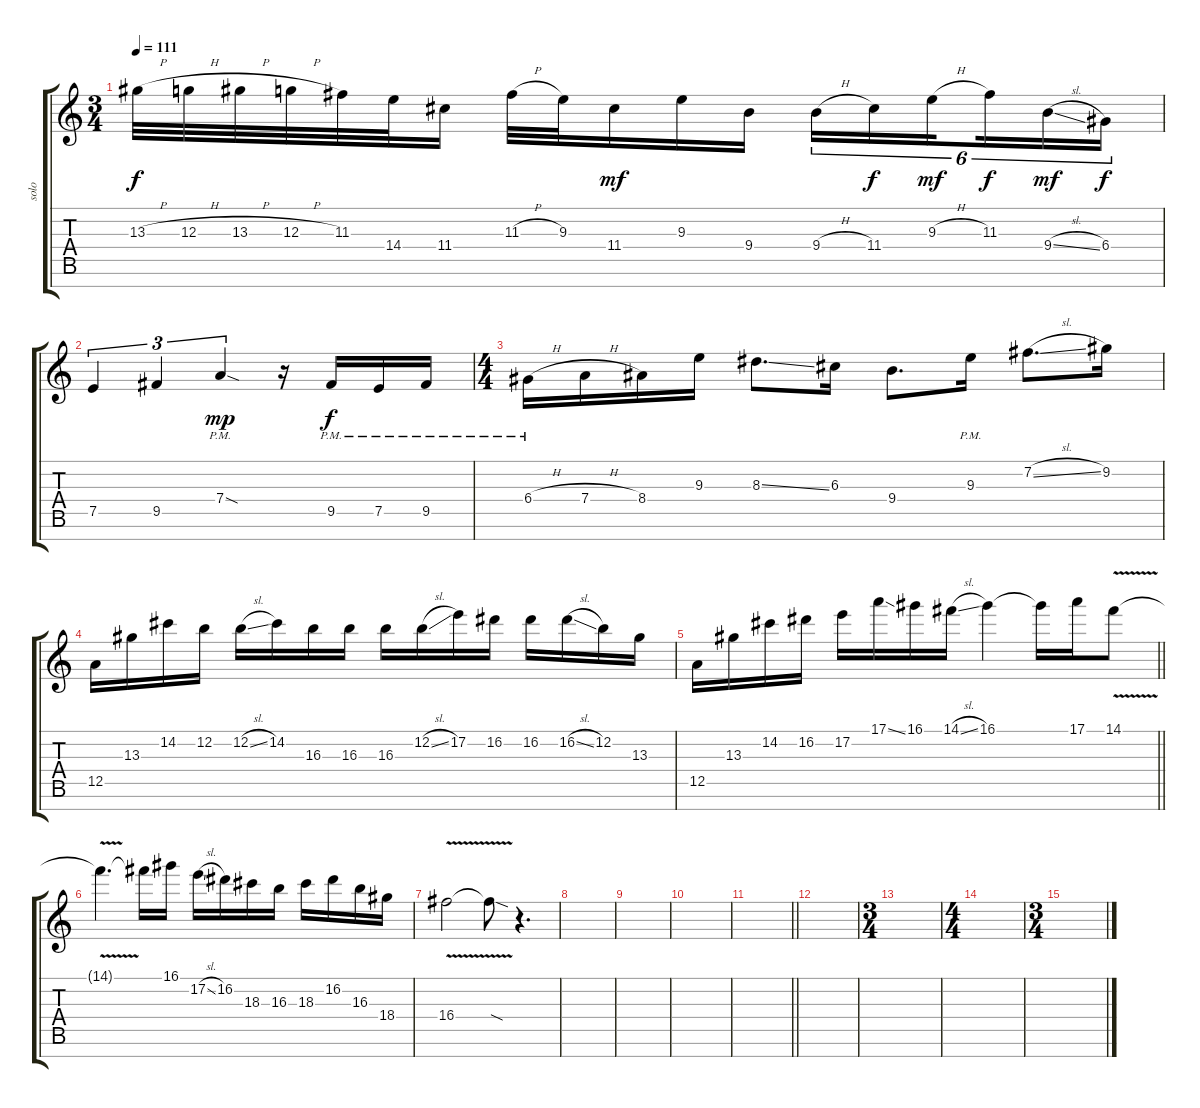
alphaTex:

\track ("solo" "solo") {instrument distortionguitar}
\staff {score tabs}
\tuning (E4 B3 G3 D3 A2 E2 B1) {hide}
\ts (3 4)
\tempo 111
\clef g2
\ks c
13.3{h}.32{dy f} 12.3{h}.32 13.3{h}.32 12.3{h}.32 11.3.32 14.4.32 11.4.16 11.3{h}.32 9.3.32 11.4.16{dy mf} 9.3.16 9.4.16 9.4{h}.16{tu (6 4)} 11.4.16{tu (6 4) dy f} 9.3{h}.16{tu (6 4) dy mf beam splitsecondary} 11.3.16{tu (6 4) dy f} 9.4{sl}.16{tu (6 4) dy mf} 6.4.16{tu (6 4) dy f} |
7.5.4{tu (3 2)} 9.5.4{tu (3 2)} 7.4{sod pm}.4{tu (3 2) dy mp} r.16 9.5{pm}.16{dy f} 7.5{pm}.16 9.5{pm}.16 |
\ts (4 4)
6.4{h pm}.16 7.4{h}.16 8.4.16 9.3.16 8.3{ss}.8{d} 6.3.16 9.4.8{d} 9.3{pm}.16 7.2{sl}.8{d} 9.2.16 |
12.5.16 13.3.16 14.2.16 12.2.16 12.2{sl}.16 14.2.16 16.3.16 16.3.16 16.3.16 12.2{sl}.16 17.2.16 16.2.16 16.2.16 16.2{sl}.16 12.2.16 13.3.16 |
\barLineRight lightlight
12.5.16 13.3.16 14.2.16 16.2.16 17.2.16 17.1{ss}.16 16.1.16 14.1{sl}.16 16.1.4 16.1{t}.16 17.1.16 14.1{v}.8 |
\section ("" "")
14.1{t}.4{d} 14.1{t}.16 16.1.16 17.2{sl}.16 16.2.16 18.3.16 16.3.16 18.3.16 16.2.16 16.3.16 18.4.16 |
16.4{v}.2 16.4{sod t}.8 r.4{d} |
|
|
|
\barLineRight lightlight
|
\section ("" "")
|
\ts (3 4)
|
\ts (4 4)
|
\ts (3 4)
